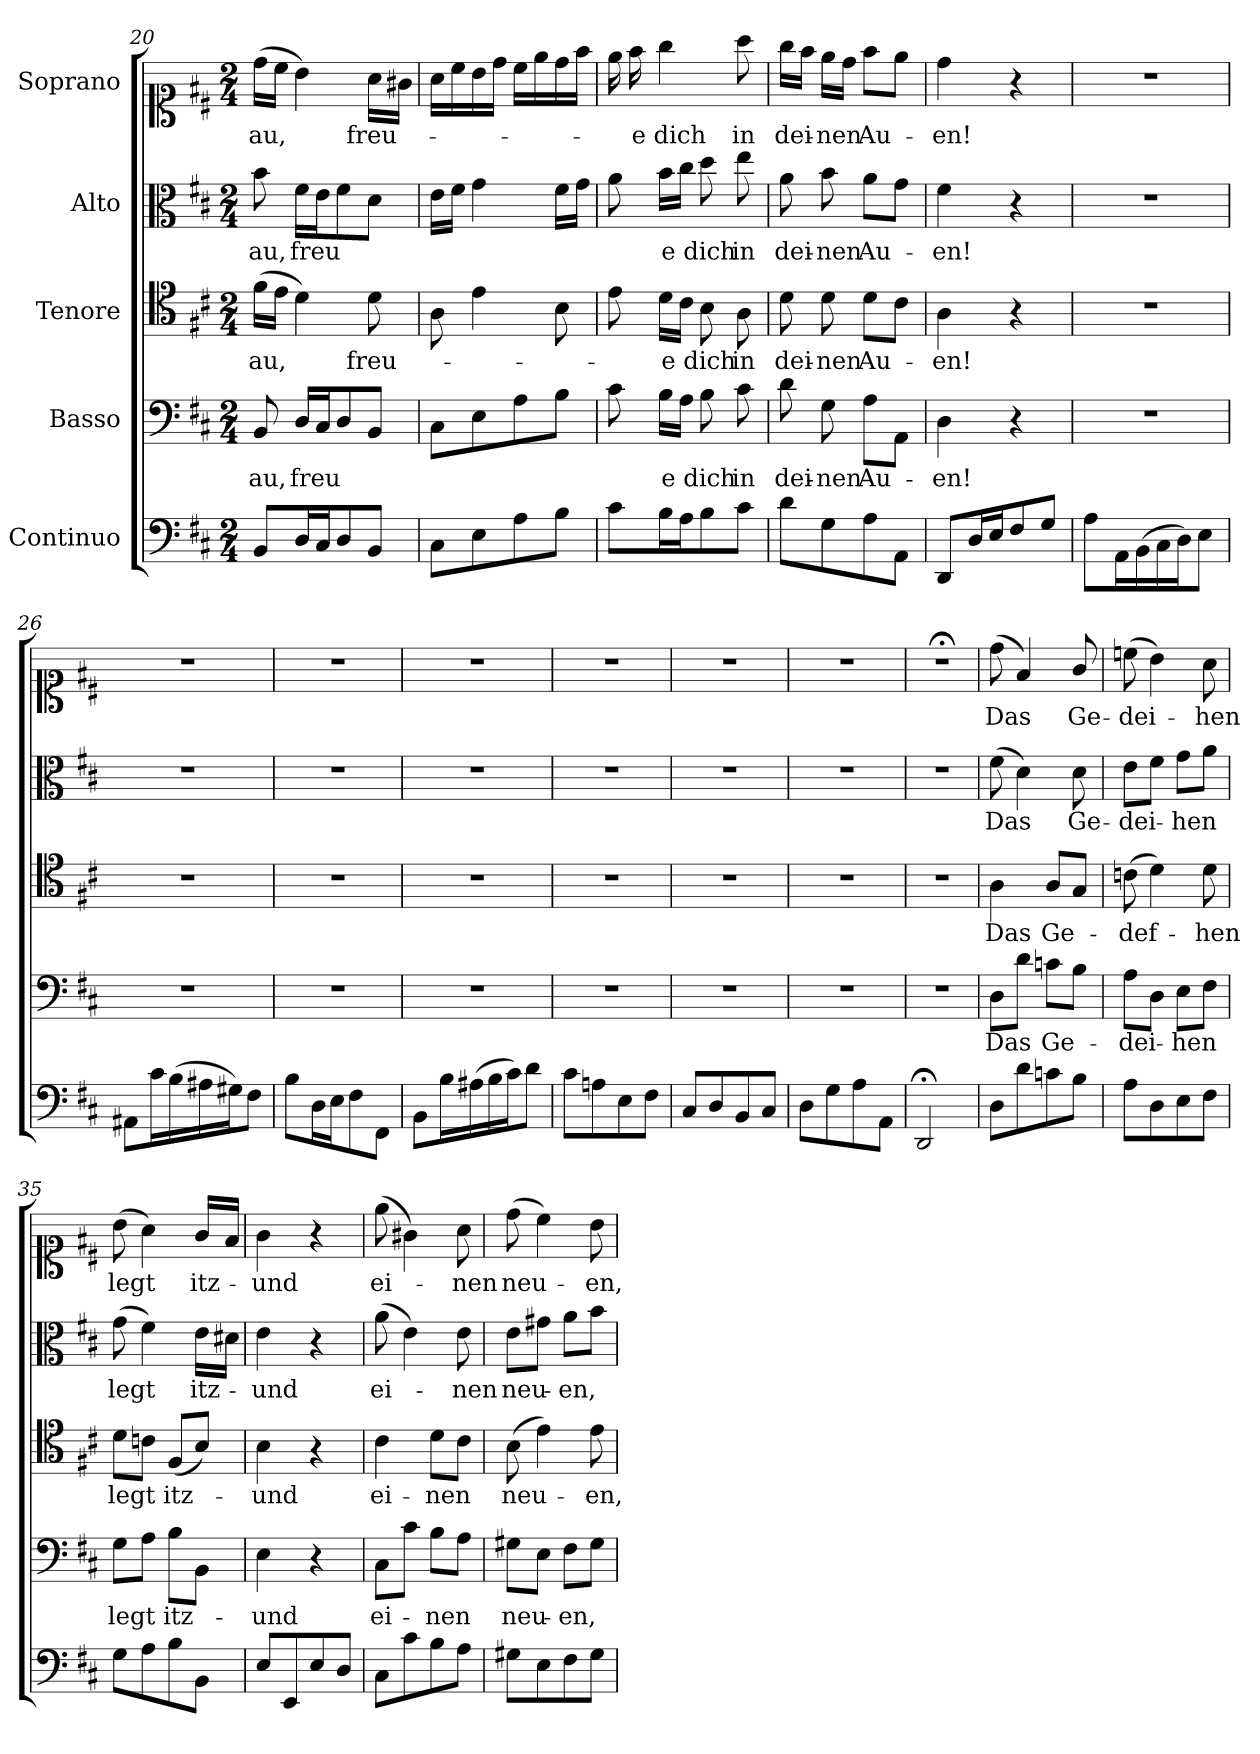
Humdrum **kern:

**kern	**kern	**text	**kern	**text	**kern	**text	**kern	**text
*part5	*part4	*part4	*part3	*part3	*part2	*part2	*part1	*part1
*staff5	*staff4	*staff4	*staff3	*staff3	*staff2	*staff2	*staff1	*staff1
*I"Continuo	*I"Basso	*	*I"Tenore	*	*I"Alto	*	*I"Soprano	*
*clefF4	*clefF4	*	*clefC4	*	*clefC3	*	*clefC1	*
*k[f#c#]	*k[f#c#]	*	*k[f#c#]	*	*k[f#c#]	*	*k[f#c#]	*
*M2/4	*M2/4	*	*M2/4	*	*M2/4	*	*M2/4	*
=20	=20	=20	=20	=20	=20	=20	=20	=20
!	!	!LO:LY:b	!	!LO:LY:b	!	!LO:LY:b	!	!LO:LY:b
8BB/L	8BB/	-au,	(>16f#\LL	-au,	8b\	-au,	(>16dd\LL	-au,
.	.	.	16e\JJ	.	.	.	16cc#\JJ	.
!	!	!LO:LY:b	!	!	!	!LO:LY:b	!	!
16D/L	16D/LL	freu-	4d\)	.	16f#\LL	freu-	4b\)	.
16C#/J	16C#/J	.	.	.	16e\J	.	.	.
8D/	8D/	.	.	.	8f#\	.	.	.
!	!	!	!	!LO:LY:b	!	!	!	!LO:LY:b
8BB/J	8BB/J	.	8d\	freu-	8d\J	.	16a\LL	freu-
.	.	.	.	.	.	.	16g#X\JJ	.
=21	=21	=21	=21	=21	=21	=21	=21	=21
8C#\L	8C#\L	.	8A\	.	16e\LL	.	16a\LL	.
.	.	.	.	.	16f#\JJ	.	16cc#\	.
8E\	8E\	.	4e\	.	4g\	.	16b\	.
.	.	.	.	.	.	.	16dd\JJ	.
8A\	8A\	.	.	.	.	.	16cc#\LL	.
.	.	.	.	.	.	.	16ee\	.
8B\J	8B\J	.	8B\	.	16f#\LL	.	16dd\	.
.	.	.	.	.	16g\JJ	.	16ff#\JJ	.
=22	=22	=22	=22	=22	=22	=22	=22	=22
!	!	!LO:LY:b	!	!	!	!LO:LY:b	!	!
8c#\L	8c#\	--	8e\	.	8a\	--	16ee\	.
!	!	!	!	!	!	!	!	!LO:LY:b
.	.	.	.	.	.	.	16ff#\	e
!	!	!LO:LY:b	!	!LO:LY:b	!	!LO:LY:b	!	!LO:LY:b
16B\L	16B\LL	e	16d\LL	-e	16b\LL	e	4gg\	dich
16A\J	16A\JJ	.	16c#\JJ	.	16cc#\JJ	.	.	.
!	!	!LO:LY:b	!	!LO:LY:b	!	!LO:LY:b	!	!
8B\	8B\	dich	8B\	dich	8dd\	dich	.	.
!	!	!LO:LY:b	!	!LO:LY:b	!	!LO:LY:b	!	!LO:LY:b
8c#\J	8c#\	in	8A\	in	8ee\	in	8aa\	in
=23	=23	=23	=23	=23	=23	=23	=23	=23
!	!	!LO:LY:b	!	!LO:LY:b	!	!LO:LY:b	!	!LO:LY:b
8d\L	8d\	dei-	8d\	dei-	8a\	dei-	16gg\LL	dei-
.	.	.	.	.	.	.	16ff#\JJ	.
!	!	!LO:LY:b	!	!LO:LY:b	!	!LO:LY:b	!	!LO:LY:b
8G\	8G\	-nen	8d\	-nen	8b\	-nen	16ee\LL	-nen
.	.	.	.	.	.	.	16dd\JJ	.
!	!	!LO:LY:b	!	!LO:LY:b	!	!LO:LY:b	!	!LO:LY:b
8A\	8A\L	Au-	8d\L	Au-	8a\L	Au-	8ff#\L	Au-
8AA\J	8AA\J	.	8c#\J	.	8g\J	.	8ee\J	.
=24	=24	=24	=24	=24	=24	=24	=24	=24
!	!	!LO:LY:b	!	!LO:LY:b	!	!LO:LY:b	!	!LO:LY:b
8DD/L	4D\	-en!	4A\	-en!	4f#\	-en!	4dd\	en!
16D/L	.	.	.	.	.	.	.	.
16E/J	.	.	.	.	.	.	.	.
8F#/	4r	.	4r	.	4r	.	4r	.
8G/J	.	.	.	.	.	.	.	.
=25	=25	=25	=25	=25	=25	=25	=25	=25
8A\L	2r	.	2r	.	2r	.	2r	.
16AA\L	.	.	.	.	.	.	.	.
(>16BB\	.	.	.	.	.	.	.	.
16C#\	.	.	.	.	.	.	.	.
16D\J)	.	.	.	.	.	.	.	.
8E\J	.	.	.	.	.	.	.	.
!!LO:PB:g=z
=26	=26	=26	=26	=26	=26	=26	=26	=26
8AA#X\L	2r	.	2r	.	2r	.	2r	.
16c#\L	.	.	.	.	.	.	.	.
(>16B\	.	.	.	.	.	.	.	.
16A#X\	.	.	.	.	.	.	.	.
16G#X\J)	.	.	.	.	.	.	.	.
8F#\J	.	.	.	.	.	.	.	.
=27	=27	=27	=27	=27	=27	=27	=27	=27
8B\L	2r	.	2r	.	2r	.	2r	.
16D\L	.	.	.	.	.	.	.	.
16E\J	.	.	.	.	.	.	.	.
8F#\	.	.	.	.	.	.	.	.
8FF#\J	.	.	.	.	.	.	.	.
=28	=28	=28	=28	=28	=28	=28	=28	=28
8BB\L	2r	.	2r	.	2r	.	2r	.
16B\L	.	.	.	.	.	.	.	.
(>16A#X\	.	.	.	.	.	.	.	.
16B\	.	.	.	.	.	.	.	.
16c#\J)	.	.	.	.	.	.	.	.
8d\J	.	.	.	.	.	.	.	.
=29	=29	=29	=29	=29	=29	=29	=29	=29
8c#\L	2r	.	2r	.	2r	.	2r	.
8An\	.	.	.	.	.	.	.	.
8E\	.	.	.	.	.	.	.	.
8F#\J	.	.	.	.	.	.	.	.
=30	=30	=30	=30	=30	=30	=30	=30	=30
8C#/L	2r	.	2r	.	2r	.	2r	.
8D/	.	.	.	.	.	.	.	.
8BB/	.	.	.	.	.	.	.	.
8C#/J	.	.	.	.	.	.	.	.
=31	=31	=31	=31	=31	=31	=31	=31	=31
8D\L	2r	.	2r	.	2r	.	2r	.
8G\	.	.	.	.	.	.	.	.
8A\	.	.	.	.	.	.	.	.
8AA\J	.	.	.	.	.	.	.	.
=32	=32	=32	=32	=32	=32	=32	=32	=32
2DD;/	2r	.	2r	.	2r	.	2r;<	.
=33	=33	=33	=33	=33	=33	=33	=33	=33
!	!	!LO:LY:b	!	!LO:LY:b	!	!LO:LY:b	!	!LO:LY:b
8D\L	8D\L	Das	4A\	Das	(>8f#\	Das	(>8dd\	Das
8d\	8d\J	.	.	.	4d\)	.	4f#/)	.
!	!	!LO:LY:b	!	!LO:LY:b	!	!	!	!
8cn\	8cn\L	Ge-	8A/L	Ge-	.	.	.	.
!	!	!	!	!	!	!LO:LY:b	!	!LO:LY:b
8B\J	8B\J	.	8G/J	.	8d\	Ge-	8g/	Ge-
=34	=34	=34	=34	=34	=34	=34	=34	=34
!	!	!LO:LY:b	!	!LO:LY:b	!	!LO:LY:b	!	!LO:LY:b
8A\L	8A\L	-dei-	(>8cn\	def-	8e\L	-dei-	(>8ccn\	-dei-
8D\	8D\J	.	4d\)	.	8f#\J	.	4b\)	.
!	!	!LO:LY:b	!	!	!	!LO:LY:b	!	!
8E\	8E\L	-hen	.	.	8g\L	-hen	.	.
!	!	!	!	!LO:LY:b	!	!	!	!LO:LY:b
8F#\J	8F#\J	.	8d\	hen	8a\J	.	8a\	-hen
=35	=35	=35	=35	=35	=35	=35	=35	=35
!	!	!LO:LY:b	!	!LO:LY:b	!	!LO:LY:b	!	!LO:LY:b
8G\L	8G\L	legt	8d\L	legt	(>8g\	legt	(>8b\	legt
8A\	8A\J	.	8cn\J	.	4f#\)	.	4a\)	.
!	!	!LO:LY:b	!	!LO:LY:b	!	!	!	!
8B\	8B\L	itz-	(<8F#/L	itz-	.	.	.	.
!	!	!	!	!	!	!LO:LY:b	!	!LO:LY:b
8BB\J	8BB\J	.	8B/J)	.	16e\LL	-itz-	16g/LL	itz-
.	.	.	.	.	16d#X\JJ	.	16f#/JJ	.
=36	=36	=36	=36	=36	=36	=36	=36	=36
!	!	!LO:LY:b	!	!LO:LY:b	!	!LO:LY:b	!	!LO:LY:b
8E/L	4E\	-und	4B\	-und	4e\	-und	4g\	-und
8EE/	.	.	.	.	.	.	.	.
8E/	4r	.	4r	.	4r	.	4r	.
8D/J	.	.	.	.	.	.	.	.
!!LO:LB:g=z
=37	=37	=37	=37	=37	=37	=37	=37	=37
!	!	!LO:LY:b	!	!LO:LY:b	!	!LO:LY:b	!	!LO:LY:b
8C#\L	8C#\L	ei-	4c#\	ei-	(>8a\	ei-	(>8ee\	ei-
8c#\	8c#\J	.	.	.	4e\)	.	4g#X\)	.
!	!	!LO:LY:b	!	!LO:LY:b	!	!	!	!
8B\	8B\L	-nen	8d\L	-nen	.	.	.	.
!	!	!	!	!	!	!LO:LY:b	!	!LO:LY:b
8A\J	8A\J	.	8c#\J	.	8e\	-nen	8a\	-nen
=38	=38	=38	=38	=38	=38	=38	=38	=38
!	!	!LO:LY:b	!	!LO:LY:b	!	!LO:LY:b	!	!LO:LY:b
8G#X\L	8G#X\L	neu-	(>8B\	neu-	8e\L	neu-	(>8dd\	neu-
8E\	8E\J	.	4e\)	.	8g#X\J	.	4cc#\)	.
!	!	!LO:LY:b	!	!	!	!LO:LY:b	!	!
8F#\	8F#\L	-en,	.	.	8a\L	-en,	.	.
!	!	!	!	!LO:LY:b	!	!	!	!LO:LY:b
8G#\J	8G#\J	.	8e\	-en,	8b\J	.	8b\	-en,
=	=	=	=	=	=	=	=	=
*-	*-	*-	*-	*-	*-	*-	*-	*-
